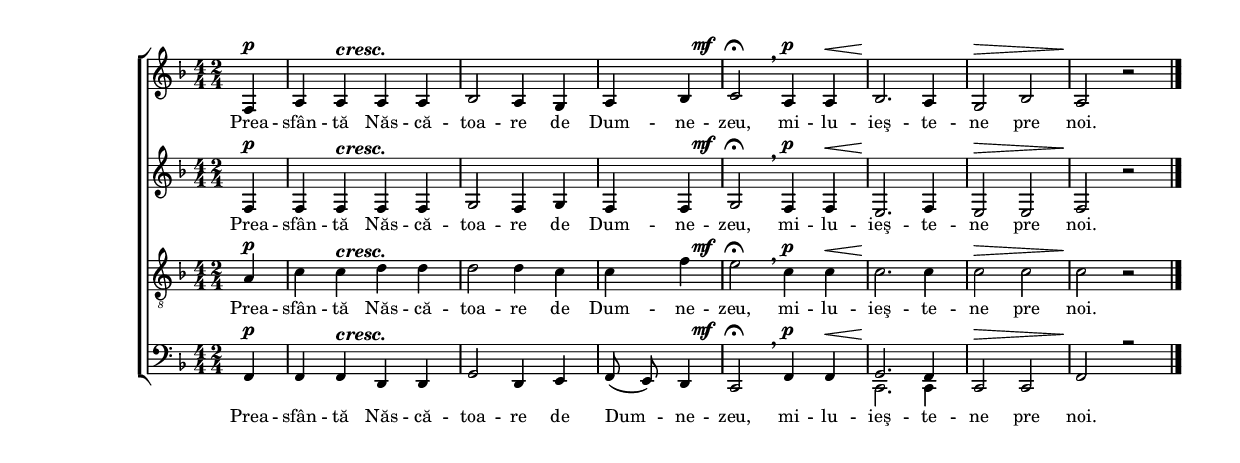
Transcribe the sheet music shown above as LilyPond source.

\version "2.12.0"
\include "defines.ly"
midiTempo = 
  \midi {
    \context {
      \Score
      tempoWholesPerMinute = #(ly:make-moment 124 4)
      }
    }


\include "preamble.ly"

mfAndFermataMarkup = \markup {
  \hspace #-5.0
  \musicglyph #"m"
  \hspace #-1.0
  \musicglyph #"f"
  \hspace #1.0
  \musicglyph #"scripts.ufermata"
}

global = {
  \globalPreamble
  \key f \major
  \override Staff.TimeSignature #'stencil = #ly:text-interface::print
  \override Staff.TimeSignature #'text = #mixedTimeSigMarkup
  \time 4/4
}

sopWords = \lyricmode {
  Prea -- sfân -- tă Năs -- că -- toa -- re de Dum -- ne -- zeu,
  mi -- lu -- ieş -- te -- ne pre noi.
}
altoWords = \sopWords
tenorWords = \sopWords
bassWords = \sopWords

sopMusic = \relative {
  \cadenzaOn
  f^\p \bar "|"
  a a^\crescendoMarkup a a \bar "|"
  bes2 a4 g \bar "|"
  a bes \bar "|"
  c2^\mfAndFermataMarkup \breathe a4^\p a^\< \bar "|"
  bes2.\! a4 \bar "|"
  g2^\> bes \bar "|"
  a\! r \bar "|."
}

altoMusic = \relative {
  \cadenzaOn
  f4^\p
  f f^\crescendoMarkup f f
  g2 f4 g
  f f
  g2^\mfAndFermataMarkup \breathe f4^\p f^\<
  e2.\! f4
  e2^\> e
  f\! r
}

tenorMusic = \relative {
  \cadenzaOn
  a4^\p
  c c^\crescendoMarkup d d
  d2 d4 c
  c f
  e2^\mfAndFermataMarkup \breathe c4^\p c^\<
  c2.\! c4
  c2^\> c
  c\! r
}

bassMusic = \relative {
  \cadenzaOn
  f,4^\p
  f f^\crescendoMarkup d d
  g2 d4 e
  f8 (e) d4
  c2^\mfAndFermataMarkup \breathe f4^\p f4^\<
  <<
    {
      \voiceOne
      g2.\! f4
    }
    \new Voice {
      \voiceTwo
      c2. c4
    }
  >>
  c2^\> c
  f\! r
}

\include "four-staves.ly"
